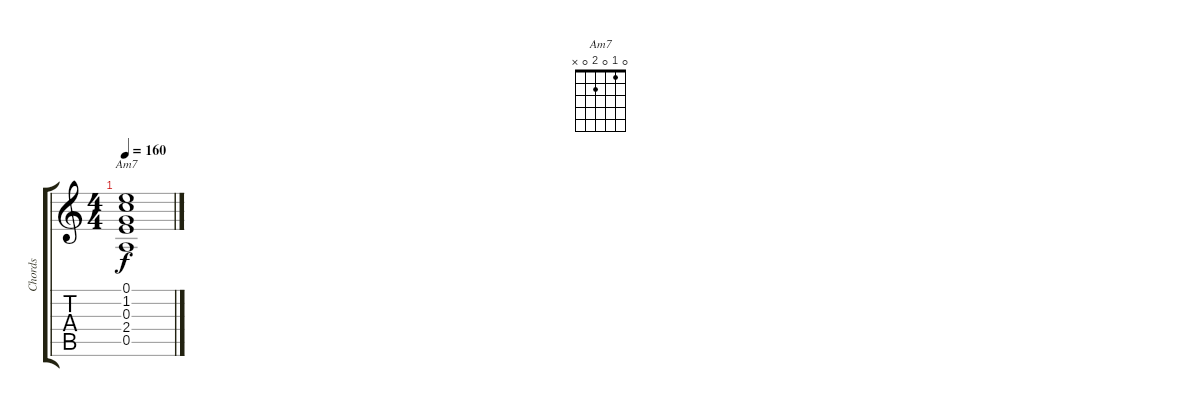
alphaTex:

\track ("Chords" "Chords") {instrument electricguitarjazz}
\staff {score tabs}
\tuning (E4 B3 G3 D3 A2 E2) {hide}
\chord ("Am7" 0 1 0 2 0 x)
\ts (4 4)
\tempo 160
\clef g2
\ks c
(0.1 1.2 0.3 2.4 0.5).1{ch "Am7" dy f}
